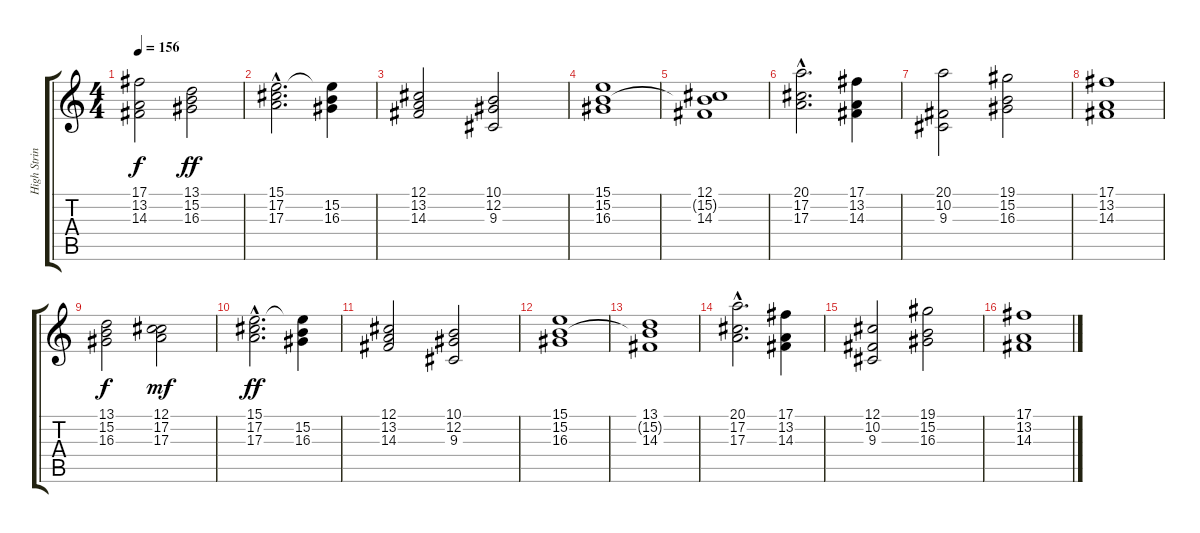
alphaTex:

\track ("High Strings" "High Strin") {instrument synthstrings1}
\staff {score tabs}
\tuning (Db4 Ab3 E3 B2 Gb2 B1) {hide}
\ts (4 4)
\tempo 156
\clef g2
\ks c
(17.1{t} 13.2{t} 14.3{t}).2{dy f} (13.1 15.2 16.3).2{dy ff} |
(15.1{hac} 17.2{hac} 17.3{hac}).2{d} (15.1{t} 15.2 16.3).4 |
(12.1 13.2 14.3).2 (10.1 12.2 9.3).2 |
(15.1 15.2 16.3).1 |
(12.1 15.2{t} 14.3).1 |
(20.1{hac} 17.2{hac} 17.3{hac}).2{d} (17.1 13.2 14.3).4 |
(20.1 10.2 9.3).2 (19.1 15.2 16.3).2 |
(17.1 13.2 14.3).1 |
(13.1 15.2 16.3).2{dy f} (12.1 17.2 17.3).2{dy mf} |
(15.1{hac} 17.2{hac} 17.3{hac}).2{d dy ff} (15.1{t} 15.2 16.3).4 |
(12.1 13.2 14.3).2 (10.1 12.2 9.3).2 |
(15.1 15.2 16.3).1 |
(13.1 15.2{t} 14.3).1 |
(20.1{hac} 17.2{hac} 17.3{hac}).2{d} (17.1 13.2 14.3).4 |
(12.1 10.2 9.3).2 (19.1 15.2 16.3).2 |
(17.1 13.2 14.3).1
